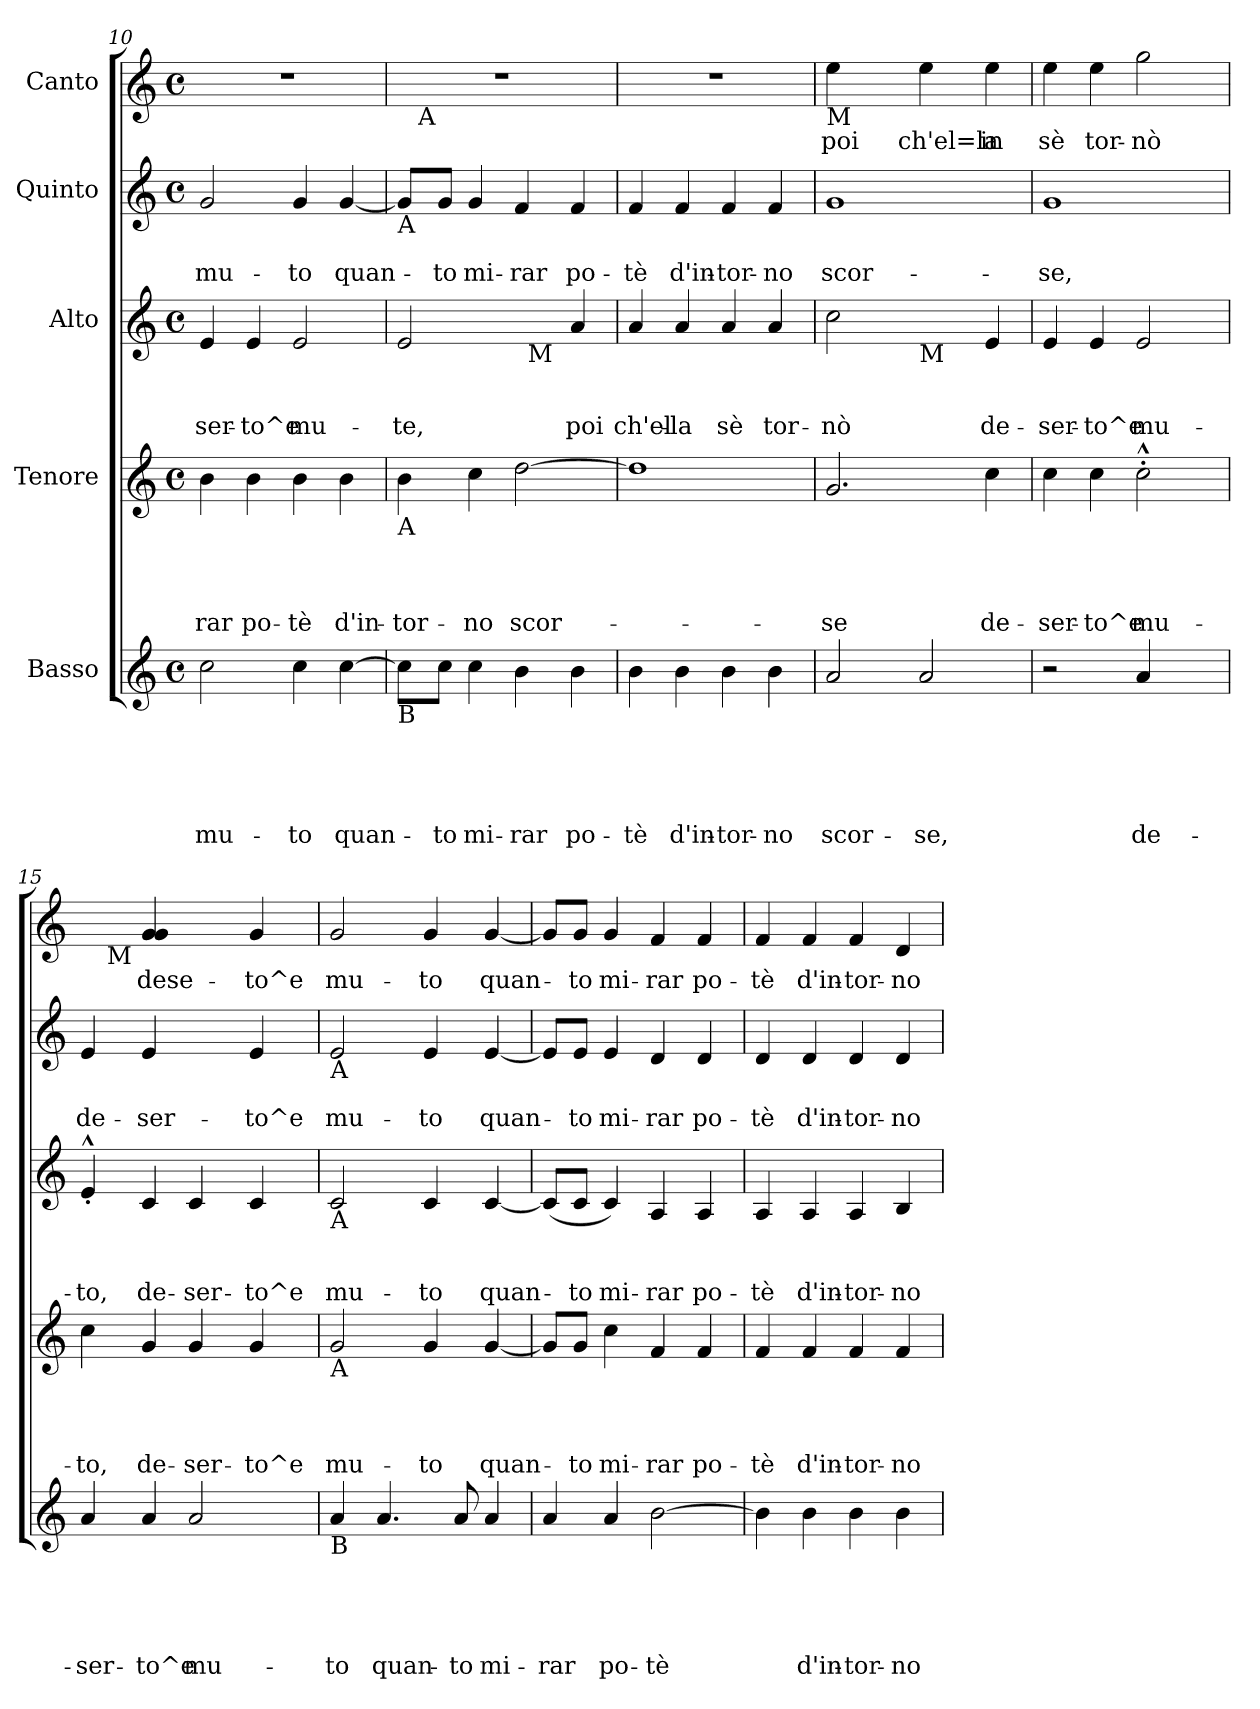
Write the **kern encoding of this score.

**kern	**text	**text	**text	**text	**text	**kern	**text	**text	**text	**text	**kern	**text	**text	**text	**kern	**text	**text	**kern	**text
*part5	*part5	*part5	*part5	*part5	*part5	*part4	*part4	*part4	*part4	*part4	*part3	*part3	*part3	*part3	*part2	*part2	*part2	*part1	*part1
*staff5	*staff5	*staff5	*staff5	*staff5	*staff5	*staff4	*staff4	*staff4	*staff4	*staff4	*staff3	*staff3	*staff3	*staff3	*staff2	*staff2	*staff2	*staff1	*staff1
*I"Basso	*	*	*	*	*	*I"Tenore	*	*	*	*	*I"Alto	*	*	*	*I"Quinto	*	*	*I"Canto	*
*clefG2	*	*	*	*	*	*clefG2	*	*	*	*	*clefG2	*	*	*	*clefG2	*	*	*clefG2	*
*k[]	*	*	*	*	*	*k[]	*	*	*	*	*k[]	*	*	*	*k[]	*	*	*k[]	*
*C:	*	*	*	*	*	*C:	*	*	*	*	*C:	*	*	*	*C:	*	*	*C:	*
*M4/4	*	*	*	*	*	*M4/4	*	*	*	*	*M4/4	*	*	*	*M4/4	*	*	*M4/4	*
*met(c)	*	*	*	*	*	*met(c)	*	*	*	*	*met(c)	*	*	*	*met(c)	*	*	*met(c)	*
=10	=10	=10	=10	=10	=10	=10	=10	=10	=10	=10	=10	=10	=10	=10	=10	=10	=10	=10	=10
!	!	!	!	!	!LO:LY:b	!	!	!	!	!LO:LY:b	!	!	!	!LO:LY:b	!	!	!LO:LY:b	!	!
2cc\	.	.	.	.	mu-	4b\	.	.	.	-rar	4e/	.	.	-ser-	2g/	.	-mu-	1r	.
!	!	!	!	!	!	!	!	!	!	!LO:LY:b	!	!	!	!LO:LY:b	!	!	!	!	!
.	.	.	.	.	.	4b\	.	.	.	po-	4e/	.	.	-to^e	.	.	.	.	.
!	!	!	!	!	!LO:LY:b	!	!	!	!	!LO:LY:b	!	!	!	!LO:LY:b	!	!	!LO:LY:b	!	!
4cc\	.	.	.	.	-to	4b\	.	.	.	-tè	2e/	.	.	mu-	4g/	.	-to	.	.
!	!	!	!	!	!LO:LY:b	!	!	!	!	!LO:LY:b	!	!	!	!	!	!	!LO:LY:b	!	!
[<4cc\	.	.	.	.	quan-	4b\	.	.	.	d'in-	.	.	.	.	[<4g/	.	quan-	.	.
!!LO:PB:g=z
=11	=11	=11	=11	=11	=11	=11	=11	=11	=11	=11	=11	=11	=11	=11	=11	=11	=11	=11	=11
!	!	!	!	!	!	!	!	!	!	!	!	!	!	!	!LO:TX:b:t=A	!	!	!	!
!	!	!	!	!	!	!	!	!	!	!	!LO:TX:b:t=A	!	!	!	!	!	!	!	!
!	!	!	!	!	!	!LO:TX:b:t=A	!	!	!	!	!	!	!	!	!	!	!	!	!
!LO:TX:b:t=B	!	!	!	!	!	!	!	!	!	!	!	!	!	!	!	!	!	!	!
!	!	!	!	!	!	!	!	!	!	!LO:LY:b	!	!	!	!LO:LY:b	!	!	!	!	!
*	*	*	*	*	*	*	*	*	*	*	*^	*	*	*	*	*	*	*^	*
8cc\L]	.	.	.	.	.	4b\	.	.	.	-tor-	2e/	2ryy	.	.	-te,	8g/L]	.	.	1r	16ryy	.
!	!	!	!	!	!	!	!	!	!	!	!	!	!	!	!	!	!	!	!	!LO:TX:b:t=A	!
.	.	.	.	.	.	.	.	.	.	.	.	.	.	.	.	.	.	.	.	2...ryy	.
!	!	!	!	!	!LO:LY:b	!	!	!	!	!	!	!	!	!	!	!	!	!LO:LY:b	!	!	!
8cc\J	.	.	.	.	-to	.	.	.	.	.	.	.	.	.	.	8g/J	.	-to	.	.	.
!	!	!	!	!	!LO:LY:b	!	!	!	!	!LO:LY:b	!	!	!	!	!	!	!	!LO:LY:b	!	!	!
4cc\	.	.	.	.	mi-	4cc\	.	.	.	-no	.	.	.	.	.	4g/	.	mi-	.	.	.
!	!	!	!	!	!LO:LY:b	!	!	!	!	!LO:LY:b	!	!	!	!	!	!	!	!LO:LY:b	!	!	!
4b\	.	.	.	.	-rar	[>2dd\	.	.	.	scor-	4ryy	32ryy	.	.	.	4f/	.	-rar	.	.	.
!	!	!	!	!	!	!	!	!	!	!	!	!LO:TX:b:t=M	!	!	!	!	!	!	!	!	!
.	.	.	.	.	.	.	.	.	.	.	.	4...ryy	.	.	.	.	.	.	.	.	.
!	!	!	!	!	!LO:LY:b	!	!	!	!	!	!	!	!	!	!LO:LY:b	!	!	!LO:LY:b	!	!	!
4b\	.	.	.	.	po-	.	.	.	.	.	4a/	.	.	.	poi	4f/	.	po-	.	.	.
=12	=12	=12	=12	=12	=12	=12	=12	=12	=12	=12	=12	=12	=12	=12	=12	=12	=12	=12	=12	=12	=12
!	!	!	!	!	!LO:LY:b	!	!	!	!	!	!	!	!	!	!LO:LY:b	!	!	!LO:LY:b	!	!	!
*	*	*	*	*	*	*	*	*	*	*	*v	*v	*	*	*	*	*	*	*v	*v	*
4b\	.	.	.	.	-tè	1dd]	.	.	.	.	4a/	.	.	ch'el-	4f/	.	-tè	1r	.
!	!	!	!	!	!LO:LY:b	!	!	!	!	!	!	!	!	!LO:LY:b	!	!	!LO:LY:b	!	!
4b\	.	.	.	.	d'in-	.	.	.	.	.	4a/	.	.	-la	4f/	.	d'in-	.	.
!	!	!	!	!	!LO:LY:b	!	!	!	!	!	!	!	!	!LO:LY:b	!	!	!LO:LY:b	!	!
4b\	.	.	.	.	-tor-	.	.	.	.	.	4a/	.	.	sè	4f/	.	-tor-	.	.
!	!	!	!	!	!LO:LY:b	!	!	!	!	!	!	!	!	!LO:LY:b	!	!	!LO:LY:b	!	!
4b\	.	.	.	.	-no	.	.	.	.	.	4a/	.	.	tor-	4f/	.	-no	.	.
=13	=13	=13	=13	=13	=13	=13	=13	=13	=13	=13	=13	=13	=13	=13	=13	=13	=13	=13	=13
!	!	!	!	!	!	!	!	!	!	!	!	!	!	!	!	!	!	!LO:TX:b:t=M	!
!	!	!	!	!	!LO:LY:b	!	!	!	!	!LO:LY:b	!	!	!	!LO:LY:b	!	!	!LO:LY:b	!	!LO:LY:b
2a/	.	.	.	.	scor-	2.g/	.	.	.	-se	2cc\	.	.	-nò	1g	.	scor-	4ee\	poi
.	.	.	.	.	.	.	.	.	.	.	.	.	.	.	.	.	.	4ryy	.
!	!	!	!	!	!	!	!	!	!	!	!LO:TX:b:t=M	!	!	!	!	!	!	!	!
!	!	!	!	!	!LO:LY:b	!	!	!	!	!	!	!	!	!	!	!	!	!	!LO:LY:b
2a/	.	.	.	.	-se,	.	.	.	.	.	4ryy	.	.	.	.	.	.	4ee\	ch'el=la
!	!	!	!	!	!	!	!	!	!	!LO:LY:b	!	!	!	!LO:LY:b	!	!	!	!	!LO:LY:b
.	.	.	.	.	.	4cc\	.	.	.	de-	4e/	.	.	de-	.	.	.	4ee\	in
=14	=14	=14	=14	=14	=14	=14	=14	=14	=14	=14	=14	=14	=14	=14	=14	=14	=14	=14	=14
!	!	!	!	!	!	!	!	!	!	!LO:LY:b	!	!	!	!LO:LY:b	!	!	!LO:LY:b	!	!LO:LY:b
2r	.	.	.	.	.	4cc\	.	.	.	-ser-	4e/	.	.	-ser-	1g	.	-se,	4ee\	sè
!	!	!	!	!	!	!	!	!	!	!LO:LY:b	!	!	!	!LO:LY:b	!	!	!	!	!LO:LY:b
.	.	.	.	.	.	4cc\	.	.	.	-to^e	4e/	.	.	-to^e	.	.	.	4ee\	tor-
!	!	!	!	!	!LO:LY:b	!	!	!	!	!LO:LY:b	!	!	!	!LO:LY:b	!	!	!	!	!LO:LY:b
4a/	.	.	.	.	de-	2cc^^>'>\	.	.	.	mu-	2e/	.	.	mu-	.	.	.	2gg\	-nò
4ryy	.	.	.	.	.	.	.	.	.	.	.	.	.	.	.	.	.	.	.
=15	=15	=15	=15	=15	=15	=15	=15	=15	=15	=15	=15	=15	=15	=15	=15	=15	=15	=15	=15
!	!	!	!	!	!LO:LY:b	!	!	!	!	!LO:LY:b	!	!	!	!LO:LY:b	!	!	!LO:LY:b	!	!
*	*	*	*	*	*	*	*	*	*	*	*	*	*	*	*	*	*	*^	*
4a/	.	.	.	.	-ser-	4cc\	.	.	.	-to,	4e^^<'</	.	.	-to,	4e/	.	de-	4ryy	16.ryy	.
!	!	!	!	!	!	!	!	!	!	!	!	!	!	!	!	!	!	!	!LO:TX:b:t=M	!
.	.	.	.	.	.	.	.	.	.	.	.	.	.	.	.	.	.	.	2ryy	.
!	!	!	!	!	!LO:LY:b	!	!	!	!	!LO:LY:b	!	!	!	!LO:LY:b	!	!	!LO:LY:b	!	!	!LO:LY:b
4a/	.	.	.	.	-to^e	4g/	.	.	.	de-	4c/	.	.	de-	4e/	.	-ser-	4g/ 4g/	.	dese-
!	!	!	!	!	!LO:LY:b	!	!	!	!	!LO:LY:b	!	!	!	!LO:LY:b	!	!	!	!	!	!
2a/	.	.	.	.	mu-	4g/	.	.	.	-ser-	4c/	.	.	-ser-	4ryy	.	.	4ryy	.	.
.	.	.	.	.	.	.	.	.	.	.	.	.	.	.	.	.	.	.	4ryy	.
!	!	!	!	!	!	!	!	!	!	!LO:LY:b	!	!	!	!LO:LY:b	!	!	!LO:LY:b	!	!	!LO:LY:b
.	.	.	.	.	.	4g/	.	.	.	-to^e	4c/	.	.	-to^e	4e/	.	-to^e	4g/	.	-to^e
.	.	.	.	.	.	.	.	.	.	.	.	.	.	.	.	.	.	.	8ryy	.
.	.	.	.	.	.	.	.	.	.	.	.	.	.	.	.	.	.	.	32ryy	.
!!LO:PB:g=z
=16	=16	=16	=16	=16	=16	=16	=16	=16	=16	=16	=16	=16	=16	=16	=16	=16	=16	=16	=16	=16
!	!	!	!	!	!	!	!	!	!	!	!	!	!	!	!	!	!	!LO:TX:b:t=A	!	!
!	!	!	!	!	!	!	!	!	!	!	!	!	!	!	!LO:TX:b:t=A	!	!	!	!	!
!	!	!	!	!	!	!	!	!	!	!	!LO:TX:b:t=A	!	!	!	!	!	!	!	!	!
!	!	!	!	!	!	!LO:TX:b:t=A	!	!	!	!	!	!	!	!	!	!	!	!	!	!
!LO:TX:b:t=B	!	!	!	!	!	!	!	!	!	!	!	!	!	!	!	!	!	!	!	!
!	!	!	!	!	!LO:LY:b	!	!	!	!	!LO:LY:b	!	!	!	!LO:LY:b	!	!	!LO:LY:b	!	!	!LO:LY:b
*	*	*	*	*	*	*	*	*	*	*	*	*	*	*	*	*	*	*v	*v	*
4a/	.	.	.	.	-to	2g/	.	.	.	mu-	2c/	.	.	mu-	2e/	.	mu-	2g/	mu-
!	!	!	!	!	!LO:LY:b	!	!	!	!	!	!	!	!	!	!	!	!	!	!
4.a/	.	.	.	.	quan-	.	.	.	.	.	.	.	.	.	.	.	.	.	.
!	!	!	!	!	!	!	!	!	!	!LO:LY:b	!	!	!	!LO:LY:b	!	!	!LO:LY:b	!	!LO:LY:b
.	.	.	.	.	.	4g/	.	.	.	-to	4c/	.	.	-to	4e/	.	-to	4g/	-to
!	!	!	!	!	!LO:LY:b	!	!	!	!	!	!	!	!	!	!	!	!	!	!
8a/	.	.	.	.	-to	.	.	.	.	.	.	.	.	.	.	.	.	.	.
!	!	!	!	!	!LO:LY:b	!	!	!	!	!LO:LY:b	!	!	!	!LO:LY:b	!	!	!LO:LY:b	!	!LO:LY:b
4a/	.	.	.	.	mi-	[<4g/	.	.	.	quan-	[<4c/	.	.	quan-	[<4e/	.	quan-	[<4g/	quan-
=17	=17	=17	=17	=17	=17	=17	=17	=17	=17	=17	=17	=17	=17	=17	=17	=17	=17	=17	=17
!	!	!	!	!	!LO:LY:b	!	!	!	!	!	!	!	!	!	!	!	!	!	!
4a/	.	.	.	.	-rar	8g/L]	.	.	.	.	(>8c/L]	.	.	.	8e/L]	.	.	8g/L]	.
!	!	!	!	!	!	!	!	!	!	!LO:LY:b	!	!	!	!LO:LY:b	!	!	!LO:LY:b	!	!LO:LY:b
.	.	.	.	.	.	8g/J	.	.	.	-to	8c/J	.	.	-to	8e/J	.	-to	8g/J	-to
!	!	!	!	!	!LO:LY:b	!	!	!	!	!LO:LY:b	!	!	!	!LO:LY:b	!	!	!LO:LY:b	!	!LO:LY:b
4a/	.	.	.	.	po-	4cc\	.	.	.	mi-	4c/)	.	.	mi-	4e/	.	mi-	4g/	mi-
!	!	!	!	!	!LO:LY:b	!	!	!	!	!LO:LY:b	!	!	!	!LO:LY:b	!	!	!LO:LY:b	!	!LO:LY:b
[>2b\	.	.	.	.	-tè	4f/	.	.	.	-rar	4A/	.	.	-rar	4d/	.	-rar	4f/	-rar
!	!	!	!	!	!	!	!	!	!	!LO:LY:b	!	!	!	!LO:LY:b	!	!	!LO:LY:b	!	!LO:LY:b
.	.	.	.	.	.	4f/	.	.	.	po-	4A/	.	.	po-	4d/	.	po-	4f/	po-
=18	=18	=18	=18	=18	=18	=18	=18	=18	=18	=18	=18	=18	=18	=18	=18	=18	=18	=18	=18
!	!	!	!	!	!	!	!	!	!	!LO:LY:b	!	!	!	!LO:LY:b	!	!	!LO:LY:b	!	!LO:LY:b
4b\]	.	.	.	.	.	4f/	.	.	.	-tè	4A/	.	.	-tè	4d/	.	-tè	4f/	-tè
!	!	!	!	!	!LO:LY:b	!	!	!	!	!LO:LY:b	!	!	!	!LO:LY:b	!	!	!LO:LY:b	!	!LO:LY:b
4b\	.	.	.	.	d'in-	4f/	.	.	.	d'in-	4A/	.	.	d'in-	4d/	.	d'in-	4f/	d'in-
!	!	!	!	!	!LO:LY:b	!	!	!	!	!LO:LY:b	!	!	!	!LO:LY:b	!	!	!LO:LY:b	!	!LO:LY:b
4b\	.	.	.	.	-tor-	4f/	.	.	.	-tor-	4A/	.	.	-tor-	4d/	.	-tor-	4f/	-tor-
!	!	!	!	!	!LO:LY:b	!	!	!	!	!LO:LY:b	!	!	!	!LO:LY:b	!	!	!LO:LY:b	!	!LO:LY:b
4b\	.	.	.	.	-no	4f/	.	.	.	-no	4B/	.	.	-no	4d/	.	-no	4d/	-no
=	=	=	=	=	=	=	=	=	=	=	=	=	=	=	=	=	=	=	=
*-	*-	*-	*-	*-	*-	*-	*-	*-	*-	*-	*-	*-	*-	*-	*-	*-	*-	*-	*-
